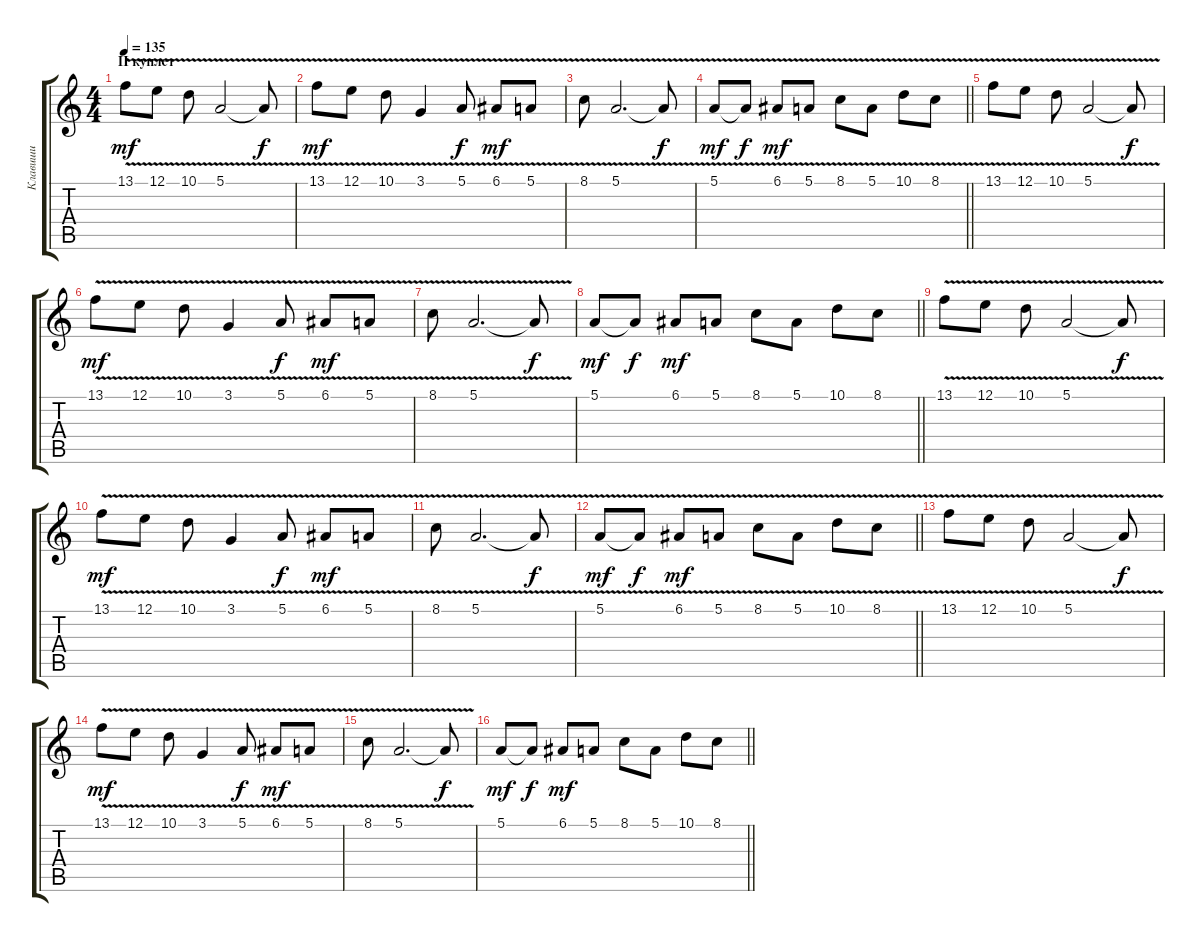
\track ("Клавиши" "Клавиши") {instrument lead2sawtooth}
\staff {score tabs}
\tuning (E4 B3 G3 D3 A2 D2) {hide}
\ts (4 4)
\section ("" "II куплет")
\tempo 135
\clef g2
\ks c
13.1{v}.8{dy mf} 12.1{v}.8 10.1{v}.8 5.1{v}.2 5.1{t}.8{dy f} |
13.1{v}.8{dy mf} 12.1{v}.8 10.1{v}.8 3.1{v}.4 5.1{v}.8{dy f} 6.1{v}.8{dy mf} 5.1{v}.8 |
8.1{v}.8 5.1{v}.2{d} 5.1{t}.8{dy f} |
\barLineRight lightlight
5.1{v}.8{dy mf} 5.1{t}.8{dy f} 6.1{v}.8{dy mf} 5.1{v}.8 8.1{v}.8 5.1{v}.8 10.1{v}.8 8.1{v}.8 |
13.1{v}.8 12.1{v}.8 10.1{v}.8 5.1{v}.2 5.1{t}.8{dy f} |
13.1{v}.8{dy mf} 12.1{v}.8 10.1{v}.8 3.1{v}.4 5.1{v}.8{dy f} 6.1{v}.8{dy mf} 5.1{v}.8 |
8.1{v}.8 5.1{v}.2{d} 5.1{t}.8{dy f} |
\barLineRight lightlight
5.1.8{dy mf} 5.1{t}.8{dy f} 6.1.8{dy mf} 5.1.8 8.1.8 5.1.8 10.1.8 8.1.8 |
13.1{v}.8 12.1{v}.8 10.1{v}.8 5.1{v}.2 5.1{t}.8{dy f} |
13.1{v}.8{dy mf} 12.1{v}.8 10.1{v}.8 3.1{v}.4 5.1{v}.8{dy f} 6.1{v}.8{dy mf} 5.1{v}.8 |
8.1{v}.8 5.1{v}.2{d} 5.1{t}.8{dy f} |
\barLineRight lightlight
5.1{v}.8{dy mf} 5.1{t}.8{dy f} 6.1{v}.8{dy mf} 5.1{v}.8 8.1{v}.8 5.1{v}.8 10.1{v}.8 8.1{v}.8 |
13.1{v}.8 12.1{v}.8 10.1{v}.8 5.1{v}.2 5.1{t}.8{dy f} |
13.1{v}.8{dy mf} 12.1{v}.8 10.1{v}.8 3.1{v}.4 5.1{v}.8{dy f} 6.1{v}.8{dy mf} 5.1{v}.8 |
8.1{v}.8 5.1{v}.2{d} 5.1{t}.8{dy f} |
\barLineRight lightlight
5.1.8{dy mf} 5.1{t}.8{dy f} 6.1.8{dy mf} 5.1.8 8.1.8 5.1.8 10.1.8 8.1.8
